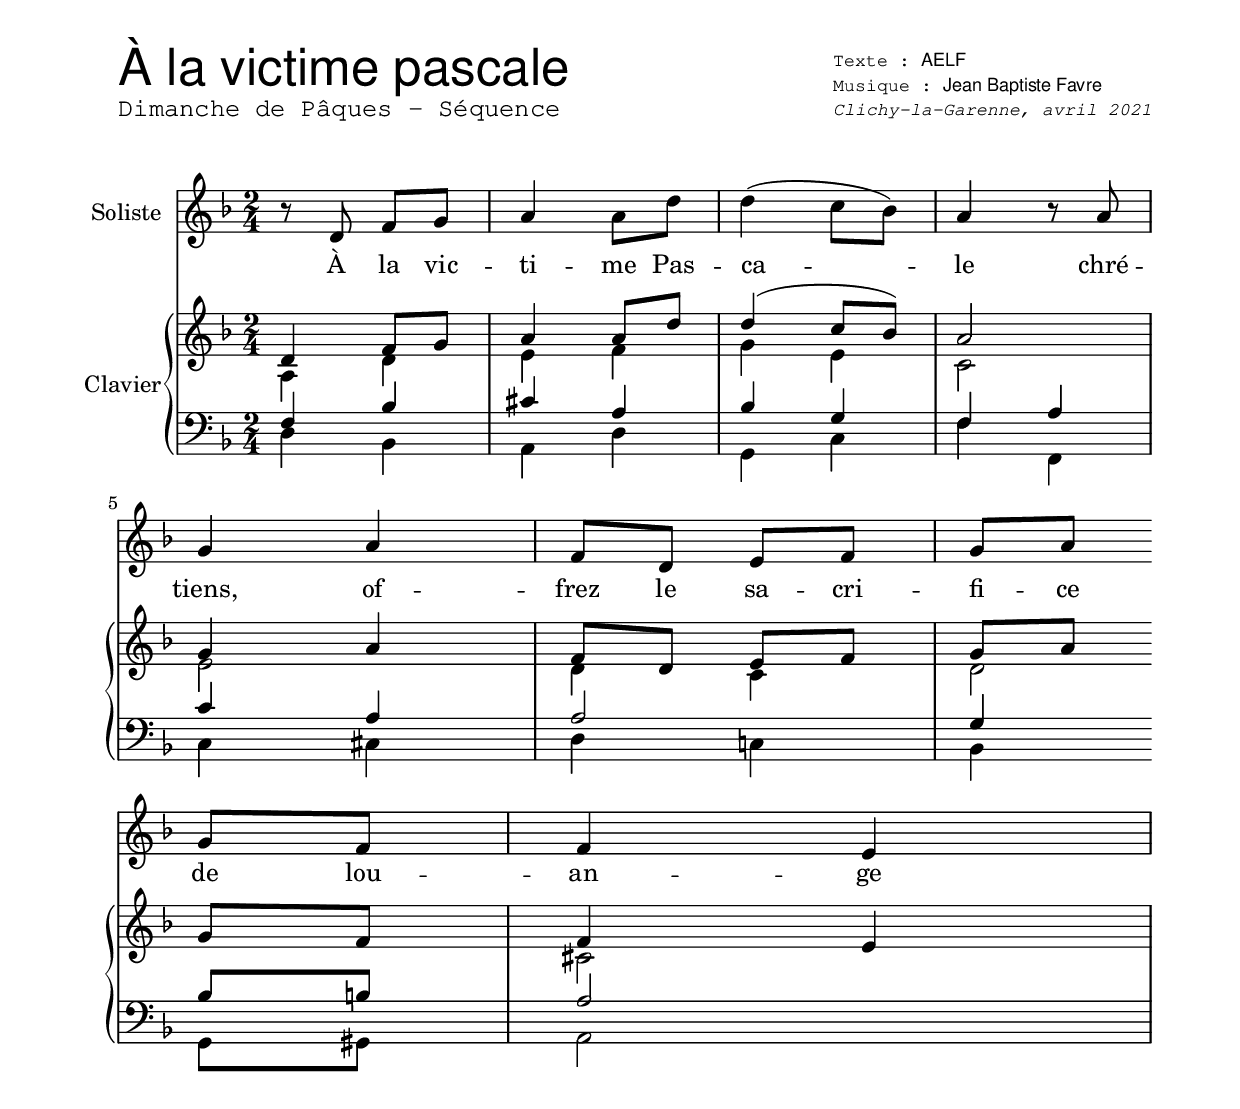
\version "2.22.0"
\language "english"
tRall = {
  \set Score.tempoHideNote = ##t
  \tempo 4=70
}
tAcce = {
  \set Score.tempoHideNote = ##t
  \tempo 2=100
}
cesure = {
  \tag #'audio s4
}

\include "../libs/commonFunctions.ily"

%%%%%
%%%%%
%%%%%
%%%%%
%%%%%
%%%%% Définitions des partitions
%%%%%
%%%%%
title = "À la victime pascale"
subtitle = "Dimanche de Pâques - Séquence"
composer = "Jean Baptiste Favre"
poet = "AELF"
dedication = "Clichy-la-Garenne, avril 2021"

midiInstrumentName = "acoustic grand"

global = {
  \key d \minor
  \time 2/4
  \tempo 4 = 80
  }

%%%%%
%%%%%
%%%%%
%%%%%
%%%%%
%%%%% Solist pour soliste et orgue
%%%%%
%%%%%
solistRhythms = { \set Score.tempoHideNote = ##t s2 s2. s2 s4 s4 s2  s2 }
solistMelody = \relative c' { r8 d f8 g a4 a8 d d4 (c8 bf) a4 r8 a \break g4 a f8 d e f g a g f f4 e }
solistSopranoMusic = \relative c' { d4 f8 g a4 a8 d d4 (c8 bf) a2 \break g4 a f8 d e f g a g f f4 e }
solistAltoMusic = \relative c' { a4 d4 e4 f g e c2 e d4 c d2 cs }
solistTenorMusic = \relative c { f4 bf4 cs4 a  bf  g f a c a a2 g4 bf8 b a2 }
solistBassMusic = \relative c { d4 bf a d g, c f4 f, c'4 cs d c! bf g8 gs a2  }
solistLyrics = \lyricmode {
  À la vic -- ti -- me Pas -- ca -- le
  chré -- tiens, of -- frez le sa -- cri -- fi -- ce de lou -- an -- ge
}

%%%%%
%%%%%
%%%%%
%%%%%
%%%%%
%%%%% Impression de la partition
%%%%%
%%%%%
%%%%%
%%%%%
%%%%%
\paper {
  top-margin = 1\cm
  bottom-margin = 1\cm
  left-margin = 1\cm
  right-margin = 1\cm
  indent = 1\cm
  % Plan for recto-verso printing with inner margin
  two-sided = ##t
  inner-margin =  2\cm
  outer-margin = 1.5\cm
  }
MidiOutput = \midi {
      \context {
        \Staff
        \remove "Staff_performer"
      }
      \context {
        \Voice
        \consists "Staff_performer"
      }
      \tempo 4 = 75
      \set midiMergeUnisons = ##t
    }
ScorePaper = \paper {
    markup-system-spacing = #'((basic-disolist . 10)
       (minimum-disolist . 10)
       (padding . 5)
       (stretchability . 5))
    top-markup-spacing = #'((basic-disolist . 3)
       (minimum-disolist . 3)
       (padding . 3)
       (stretchability . 3))
    top-system-spacing = #'((basic-disolist . 4)
       (minimum-disolist . 5)
       (padding . 4)
       (stretchability . 10))
    system-system-spacing = #'((basic-disolist . 3)
       (minimum-disolist . 3)
       (padding . 3)
       (stretchability . 3))
    scoreTitleMarkup = \markup \columns {
        \fill-line {
            \column {
              \line {
                \left-column {
                  \vspace #1.1
                  \fontsize #7 \sans \fromproperty #'header:title
                  \fontsize #1 \typewriter \fromproperty #'header:subtitle
                }
              }
            }
            \column {
              \vspace #0.5
              \fontsize #-2 \line {
                \left-column {
                  \concat { \typewriter "Texte&nbsp;: " \sans \fromproperty #'header:poet }
                  \concat { \typewriter "Musique&nbsp;: " \sans \fromproperty #'header:composer }
                  \typewriter \italic \fromproperty #'header:dedication
                }
              }
            }
          }
      }
    oddFooterMarkup = \markup {}
    #(include-special-characters)
  }
ScoreHeader = \header {
    title = \title
    subtitle = \subtitle
    composer = \composer
    poet = \poet
    dedication = \dedication
  }

%%%%%
%%%%%
%%%%%
%%%%%
%%%%%
%%%%% Solist pour soliste et orgue
%%%%%
%%%%%
\bookpart {
  \ScorePaper
  \score {
    {
      <<
        \new Staff = "solistStaff" \with { instrumentName = "Soliste" midiInstrument = \midiInstrumentName }
        <<
          \clef "treble"
          \new Voice = "solistRhythms" { \global \solistRhythms }
          \new Voice = "solistMelody" { \solistMelody }
        >>
        \new Lyrics \lyricsto "solistMelody" { \solistLyrics }
        \new PianoStaff = "solistPiano" \with { instrumentName = "Clavier" midiInstrument = \midiInstrumentName }
        <<
          \new Staff = "solistPianoHighStaff"
          <<
            \clef "treble"
            \new Voice = "solistPianoRhythms" { \global \solistRhythms \break }
            \new Voice = "solistPianoSoprano" { \voiceOne \solistSopranoMusic }
            \new Voice = "solistPianoAlto" { \voiceTwo \solistAltoMusic }
          >>
          \new Staff  = "solistPianoLowStaff"
          <<
            \clef "bass"
            \new Voice = "solistPianoRhythms" { \global\solistRhythms }
            \new Voice = "solistPianoTenor" { \voiceOne \solistTenorMusic }
            \new Voice = "solistPianoBass" { \voiceTwo \solistBassMusic }
          >>
        >>
      >>
    }
    \layout {
        ragged-last = ##f
        \context {
            \Staff
            \RemoveEmptyStaves
        }
    }
    \MidiOutput
    \ScoreHeader
  }
}

